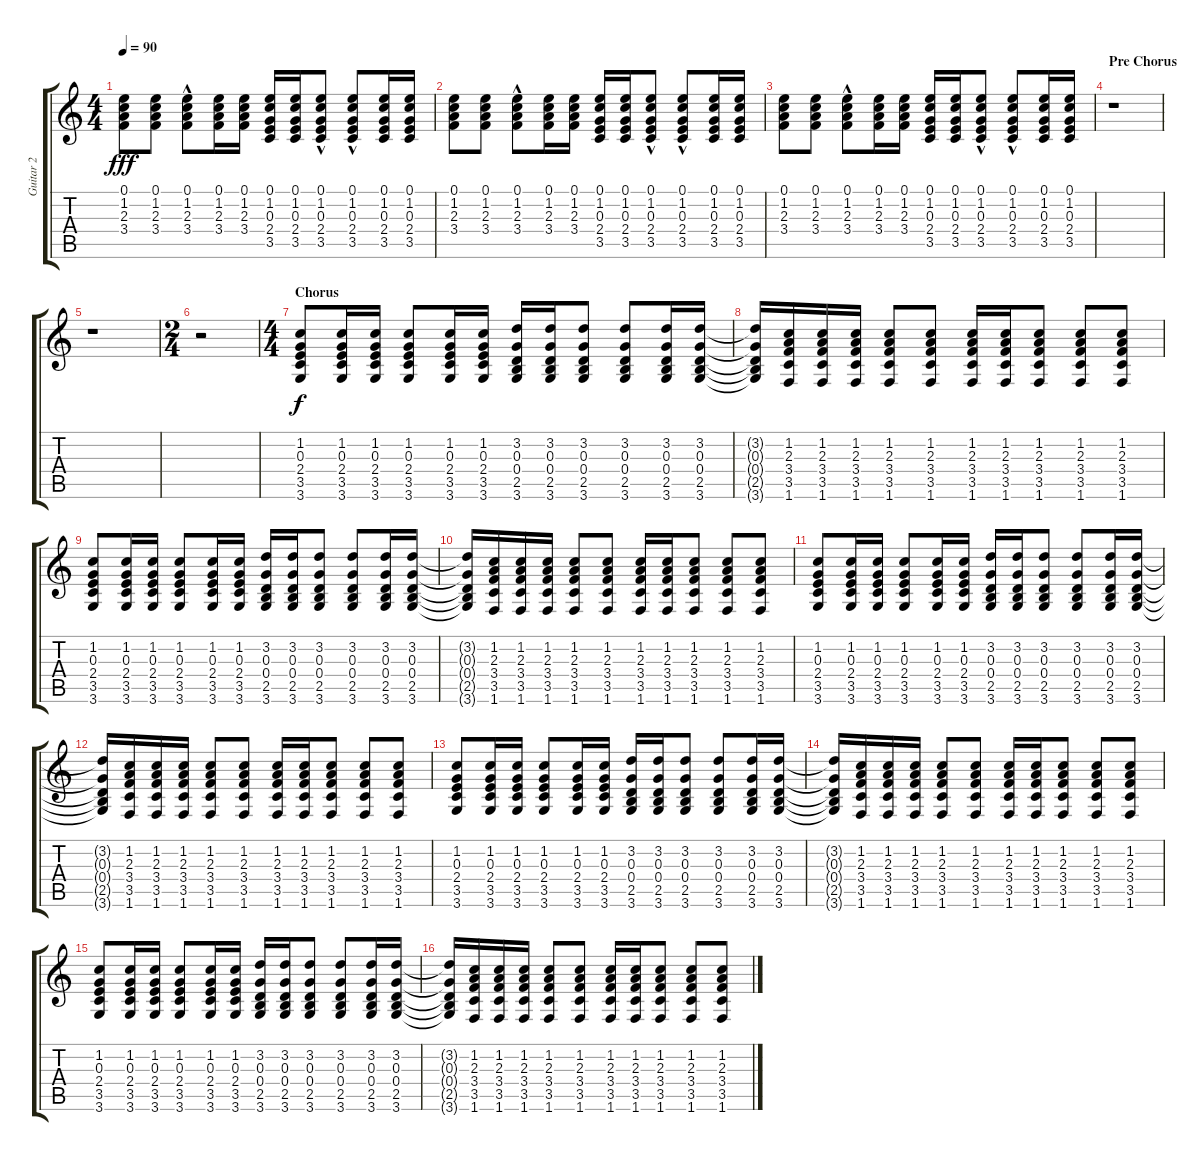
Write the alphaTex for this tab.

\track ("Guitar 2" "Guitar 2") {instrument acousticguitarsteel}
\staff {score tabs}
\tuning (E4 B3 G3 D3 A2 E2) {hide}
\ts (4 4)
\tempo 90
\clef g2
\ks c
(0.1 1.2 2.3 3.4).8{dy fff} (0.1 1.2 2.3 3.4).8 (0.1 1.2 2.3 3.4{hac}).8 (0.1 1.2 2.3 3.4).16 (0.1 1.2 2.3 3.4).16 (0.1 1.2 0.3 2.4 3.5).16 (0.1 1.2 0.3 2.4 3.5).16 (0.1 1.2 0.3 2.4{hac} 3.5{hac}).8 (0.1 1.2 0.3 2.4{hac} 3.5{hac}).8 (0.1 1.2 0.3 2.4 3.5).16 (0.1 1.2 0.3 2.4 3.5).16 |
(0.1 1.2 2.3 3.4).8 (0.1 1.2 2.3 3.4).8 (0.1 1.2 2.3 3.4{hac}).8 (0.1 1.2 2.3 3.4).16 (0.1 1.2 2.3 3.4).16 (0.1 1.2 0.3 2.4 3.5).16 (0.1 1.2 0.3 2.4 3.5).16 (0.1 1.2 0.3 2.4{hac} 3.5{hac}).8 (0.1 1.2 0.3 2.4{hac} 3.5{hac}).8 (0.1 1.2 0.3 2.4 3.5).16 (0.1 1.2 0.3 2.4 3.5).16 |
(0.1 1.2 2.3 3.4).8 (0.1 1.2 2.3 3.4).8 (0.1 1.2 2.3 3.4{hac}).8 (0.1 1.2 2.3 3.4).16 (0.1 1.2 2.3 3.4).16 (0.1 1.2 0.3 2.4 3.5).16 (0.1 1.2 0.3 2.4 3.5).16 (0.1 1.2 0.3 2.4{hac} 3.5{hac}).8 (0.1 1.2 0.3 2.4{hac} 3.5{hac}).8 (0.1 1.2 0.3 2.4 3.5).16 (0.1 1.2 0.3 2.4 3.5).16 |
\section ("" "Pre Chorus")
r.1 |
r.1 |
\ts (2 4)
r.2 |
\ts (4 4)
\section ("" "Chorus")
(1.2 0.3 2.4 3.5 3.6).8{dy f} (1.2 0.3 2.4 3.5 3.6).16 (1.2 0.3 2.4 3.5 3.6).16 (1.2 0.3 2.4 3.5 3.6).8 (1.2 0.3 2.4 3.5 3.6).16 (1.2 0.3 2.4 3.5 3.6).16 (3.2 0.3 0.4 2.5 3.6).16 (3.2 0.3 0.4 2.5 3.6).16 (3.2 0.3 0.4 2.5 3.6).8 (3.2 0.3 0.4 2.5 3.6).8 (3.2 0.3 0.4 2.5 3.6).16 (3.2 0.3 0.4 2.5 3.6).16 |
(3.2{t} 0.3{t} 0.4{t} 2.5{t} 3.6{t}).16 (1.2 2.3 3.4 3.5 1.6).16 (1.2 2.3 3.4 3.5 1.6).16 (1.2 2.3 3.4 3.5 1.6).16 (1.2 2.3 3.4 3.5 1.6).8 (1.2 2.3 3.4 3.5 1.6).8 (1.2 2.3 3.4 3.5 1.6).16 (1.2 2.3 3.4 3.5 1.6).16 (1.2 2.3 3.4 3.5 1.6).8 (1.2 2.3 3.4 3.5 1.6).8 (1.2 2.3 3.4 3.5 1.6).8 |
(1.2 0.3 2.4 3.5 3.6).8 (1.2 0.3 2.4 3.5 3.6).16 (1.2 0.3 2.4 3.5 3.6).16 (1.2 0.3 2.4 3.5 3.6).8 (1.2 0.3 2.4 3.5 3.6).16 (1.2 0.3 2.4 3.5 3.6).16 (3.2 0.3 0.4 2.5 3.6).16 (3.2 0.3 0.4 2.5 3.6).16 (3.2 0.3 0.4 2.5 3.6).8 (3.2 0.3 0.4 2.5 3.6).8 (3.2 0.3 0.4 2.5 3.6).16 (3.2 0.3 0.4 2.5 3.6).16 |
(3.2{t} 0.3{t} 0.4{t} 2.5{t} 3.6{t}).16 (1.2 2.3 3.4 3.5 1.6).16 (1.2 2.3 3.4 3.5 1.6).16 (1.2 2.3 3.4 3.5 1.6).16 (1.2 2.3 3.4 3.5 1.6).8 (1.2 2.3 3.4 3.5 1.6).8 (1.2 2.3 3.4 3.5 1.6).16 (1.2 2.3 3.4 3.5 1.6).16 (1.2 2.3 3.4 3.5 1.6).8 (1.2 2.3 3.4 3.5 1.6).8 (1.2 2.3 3.4 3.5 1.6).8 |
(1.2 0.3 2.4 3.5 3.6).8 (1.2 0.3 2.4 3.5 3.6).16 (1.2 0.3 2.4 3.5 3.6).16 (1.2 0.3 2.4 3.5 3.6).8 (1.2 0.3 2.4 3.5 3.6).16 (1.2 0.3 2.4 3.5 3.6).16 (3.2 0.3 0.4 2.5 3.6).16 (3.2 0.3 0.4 2.5 3.6).16 (3.2 0.3 0.4 2.5 3.6).8 (3.2 0.3 0.4 2.5 3.6).8 (3.2 0.3 0.4 2.5 3.6).16 (3.2 0.3 0.4 2.5 3.6).16 |
(3.2{t} 0.3{t} 0.4{t} 2.5{t} 3.6{t}).16 (1.2 2.3 3.4 3.5 1.6).16 (1.2 2.3 3.4 3.5 1.6).16 (1.2 2.3 3.4 3.5 1.6).16 (1.2 2.3 3.4 3.5 1.6).8 (1.2 2.3 3.4 3.5 1.6).8 (1.2 2.3 3.4 3.5 1.6).16 (1.2 2.3 3.4 3.5 1.6).16 (1.2 2.3 3.4 3.5 1.6).8 (1.2 2.3 3.4 3.5 1.6).8 (1.2 2.3 3.4 3.5 1.6).8 |
(1.2 0.3 2.4 3.5 3.6).8 (1.2 0.3 2.4 3.5 3.6).16 (1.2 0.3 2.4 3.5 3.6).16 (1.2 0.3 2.4 3.5 3.6).8 (1.2 0.3 2.4 3.5 3.6).16 (1.2 0.3 2.4 3.5 3.6).16 (3.2 0.3 0.4 2.5 3.6).16 (3.2 0.3 0.4 2.5 3.6).16 (3.2 0.3 0.4 2.5 3.6).8 (3.2 0.3 0.4 2.5 3.6).8 (3.2 0.3 0.4 2.5 3.6).16 (3.2 0.3 0.4 2.5 3.6).16 |
(3.2{t} 0.3{t} 0.4{t} 2.5{t} 3.6{t}).16 (1.2 2.3 3.4 3.5 1.6).16 (1.2 2.3 3.4 3.5 1.6).16 (1.2 2.3 3.4 3.5 1.6).16 (1.2 2.3 3.4 3.5 1.6).8 (1.2 2.3 3.4 3.5 1.6).8 (1.2 2.3 3.4 3.5 1.6).16 (1.2 2.3 3.4 3.5 1.6).16 (1.2 2.3 3.4 3.5 1.6).8 (1.2 2.3 3.4 3.5 1.6).8 (1.2 2.3 3.4 3.5 1.6).8 |
(1.2 0.3 2.4 3.5 3.6).8 (1.2 0.3 2.4 3.5 3.6).16 (1.2 0.3 2.4 3.5 3.6).16 (1.2 0.3 2.4 3.5 3.6).8 (1.2 0.3 2.4 3.5 3.6).16 (1.2 0.3 2.4 3.5 3.6).16 (3.2 0.3 0.4 2.5 3.6).16 (3.2 0.3 0.4 2.5 3.6).16 (3.2 0.3 0.4 2.5 3.6).8 (3.2 0.3 0.4 2.5 3.6).8 (3.2 0.3 0.4 2.5 3.6).16 (3.2 0.3 0.4 2.5 3.6).16 |
(3.2{t} 0.3{t} 0.4{t} 2.5{t} 3.6{t}).16 (1.2 2.3 3.4 3.5 1.6).16 (1.2 2.3 3.4 3.5 1.6).16 (1.2 2.3 3.4 3.5 1.6).16 (1.2 2.3 3.4 3.5 1.6).8 (1.2 2.3 3.4 3.5 1.6).8 (1.2 2.3 3.4 3.5 1.6).16 (1.2 2.3 3.4 3.5 1.6).16 (1.2 2.3 3.4 3.5 1.6).8 (1.2 2.3 3.4 3.5 1.6).8 (1.2 2.3 3.4 3.5 1.6).8
